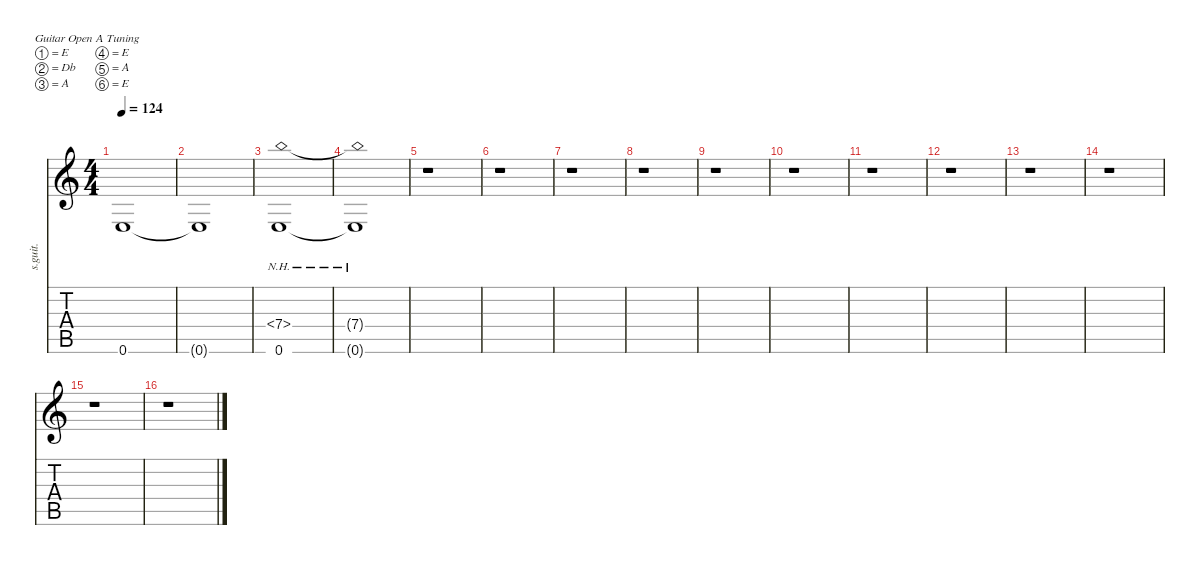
\defaultSystemsLayout 4
\hideDynamics
\bracketExtendMode nobrackets
\track ("Jack White (Solo Guitar)" "s.guit.") {instrument distortionguitar}
\staff {score tabs}
\tuning (E4 Db4 A3 E3 A2 E2)
\ts (4 4)
\tempo 124
\clef g2
\ks c
0.6.1{lyrics (0 "") lyrics (1 "") lyrics (2 "") lyrics (3 "") lyrics (4 "") dy mf} |
0.6{t}.1{lyrics (0 "") lyrics (1 "") lyrics (2 "") lyrics (3 "") lyrics (4 "")} |
(0.6 7.4{nh}).1{lyrics (0 "") lyrics (1 "") lyrics (2 "") lyrics (3 "") lyrics (4 "")} |
(0.6{t} 7.4{nh t}).1{lyrics (0 "") lyrics (1 "") lyrics (2 "") lyrics (3 "") lyrics (4 "")} |
r.1 |
r.1 |
r.1 |
r.1 |
r.1 |
r.1 |
r.1 |
r.1 |
r.1 |
r.1 |
r.1 |
r.1
